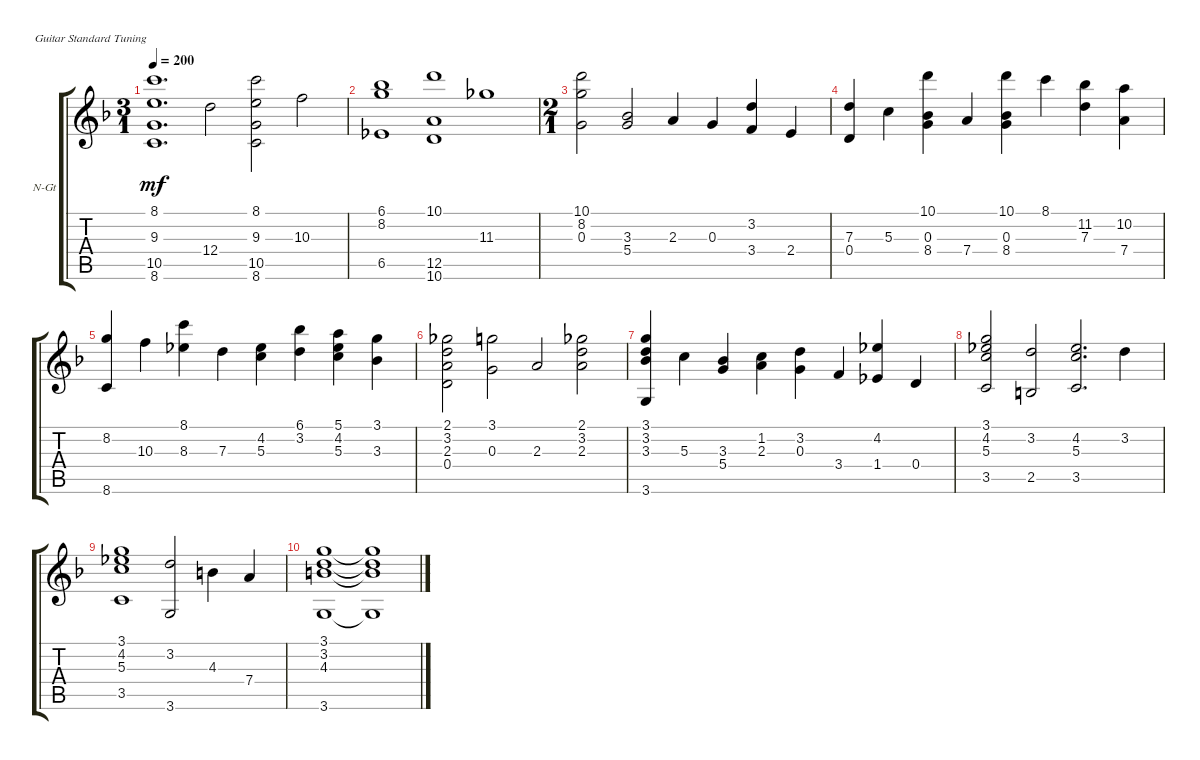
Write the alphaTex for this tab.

\defaultSystemsLayout 4
\bracketExtendMode groupsimilarinstruments
\firstSystemTrackNameOrientation horizontal
\otherSystemsTrackNameOrientation horizontal
\track ("Nylon Guitar" "N-Gt") {instrument acousticguitarnylon}
\staff {score tabs}
\tuning (E4 B3 G3 D3 A2 E2)
\ts (3 1)
\tempo 200
\clef g2
\ks f
(8.1 8.6 10.5 9.3).1{d dy mf} 12.4.2 (8.1 9.3 10.5 8.6).2 10.3.2 |
(6.1 8.2 6.5).1 (10.1 10.6 12.5).1 11.3.1 |
\ts (2 1)
(10.1 8.2 0.3).2 (3.3 5.4).2 2.3.4 0.3.4 (3.4 3.2).4 2.4.4 |
(0.4 7.3).4 5.3.4 (10.1 8.4 0.3).4 7.4.4 (10.1 8.4 0.3).4 8.1.4 (11.2 7.3).4 (10.2 7.4).4 |
(8.2 8.6).4 10.3.4 (8.3 8.1).4 7.3.4 (5.3 4.2).4 (6.1 3.2).4 (5.1 4.2 5.3).4 (3.1 3.3).4 |
(2.1 3.2 2.3 0.4).2 (3.1 0.3).2 2.3.2 (2.1 2.3 3.2).2 |
(3.1 3.3 3.2 3.6).4 5.3.4 (3.3 5.4).4 (1.2 2.3).4 (3.2 0.3).4 3.4.4 (1.4 4.2).4 0.4.4 |
(3.1 4.2 5.3 3.5).2 (3.2 2.5).2 (5.3 4.2 3.5).2{d} 3.2.4 |
(3.1 4.2 5.3 3.5).1 (3.2 3.6).2 4.3.4 7.4.4 |
(3.1 3.2 4.3 3.6).1 (3.1{t} 3.2{t} 4.3{t} 3.6{t}).1
